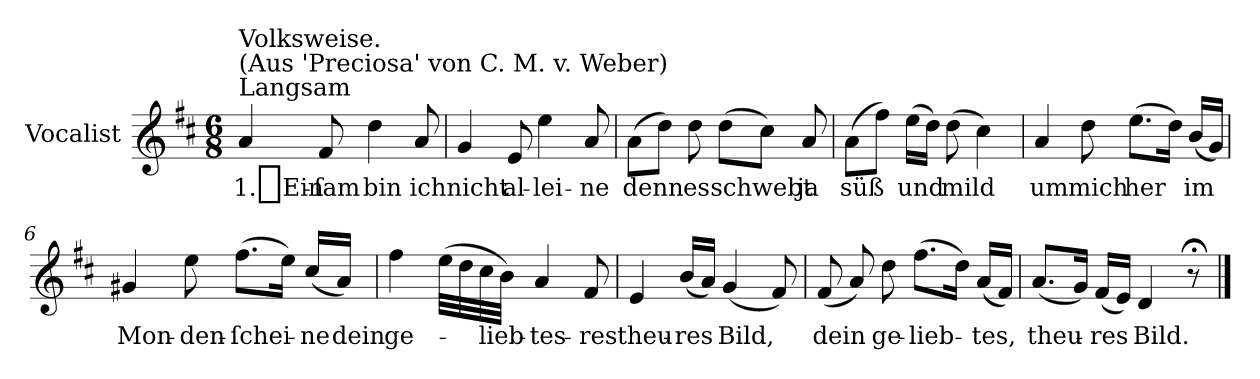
**kern	**text
*part1	*part1
*staff1	*staff1
*I"Vocalist	*
*k[f#c#]	*
*D:	*
*M6/8	*
=1	=1
!LO:TX:a:t=Langsam	!
!LO:TX:a:t=(Aus 'Preciosa' von C. M. v. Weber)	!
!LO:TX:a:t=Volksweise.	!
4a	1._Ein-
8f#	-ſam
4dd	bin
8a	ich
=2	=2
4g	nicht
8e	al-
4ee	-lei-
8a	-ne
=3	=3
(8aL	denn
8ddJ)	.
8dd	es
(8ddL	schwebt
8cc#J)	.
8a	ja
=4	=4
(8aL	süß
8ff#J)	.
(16eeLL	und
16ddJJ)	.
(8dd	mild
4cc#)	.
=5	=5
4a	um
8dd	mich
(8.eeL	her
16ddJk)	.
(16bLL	im
16gJJ)	.
=6	=6
4g#X	Mon-
8ee	-den-
(8.ff#L	-ſchei-
16eeJk)	.
(16cc#/LL	-ne
16aJJ)	dein
=7	=7
4ff#	ge-
(32eeLLL	.
32dd	.
32cc#	.
32bJJJ)	-lieb-
4a	-tes-
8f#	-res
=8	=8
4e	theu-
(16bLL	-res
16aJJ)	.
(4g	Bild,
8f#)	.
=9	=9
(8f#	dein
8a)	.
8dd	ge-
(8.ff#L	-lieb-
16ddJk)	.
(16aLL	-tes,
16f#JJ)	.
=10	=10
(8.aL	theu-
16gJk)	.
(16f#LL	-res
16eJJ)	.
4d	Bild.
8r;<	.
==	==
*-	*-
